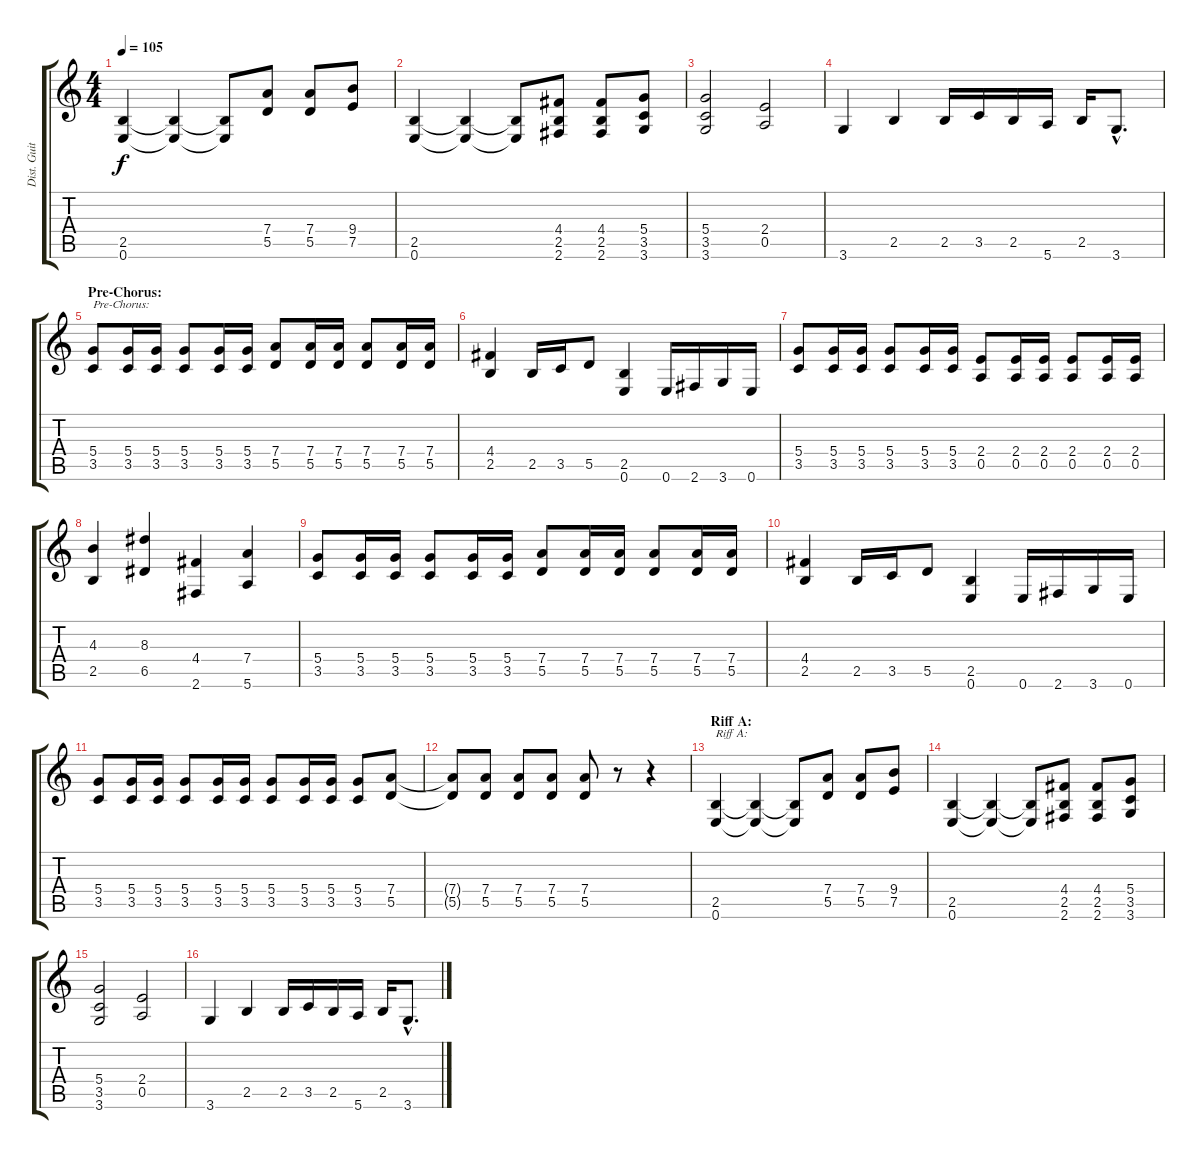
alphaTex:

\track ("Dist. Guitar 1" "Dist. Guit") {instrument distortionguitar}
\staff {score tabs}
\tuning (E4 B3 G3 D3 A2 E2) {hide}
\ts (4 4)
\tempo 105
\clef g2
\ks c
(2.5 0.6).4{dy f} (2.5{t} 0.6{t}).4 (2.5{t} 0.6{t}).8 (7.4 5.5).8 (7.4 5.5).8 (9.4 7.5).8 |
(2.5 0.6).4 (2.5{t} 0.6{t}).4 (2.5{t} 0.6{t}).8 (4.4 2.5 2.6).8 (4.4 2.5 2.6).8 (5.4 3.5 3.6).8 |
(5.4 3.5 3.6).2 (2.4 0.5).2 |
3.6.4 2.5.4 2.5.16 3.5.16 2.5.16 5.6.16 2.5.16 3.6{hac}.8{d} |
\section ("" "Pre-Chorus:")
(5.4 3.5).8{txt "Pre-Chorus:"} (5.4 3.5).16 (5.4 3.5).16 (5.4 3.5).8 (5.4 3.5).16 (5.4 3.5).16 (7.4 5.5).8 (7.4 5.5).16 (7.4 5.5).16 (7.4 5.5).8 (7.4 5.5).16 (7.4 5.5).16 |
(4.4 2.5).4 2.5.16 3.5.16 5.5.8 (2.5 0.6).4 0.6.16 2.6.16 3.6.16 0.6.16 |
(5.4 3.5).8 (5.4 3.5).16 (5.4 3.5).16 (5.4 3.5).8 (5.4 3.5).16 (5.4 3.5).16 (2.4 0.5).8 (2.4 0.5).16 (2.4 0.5).16 (2.4 0.5).8 (2.4 0.5).16 (2.4 0.5).16 |
(4.3 2.5).4 (8.3 6.5).4 (4.4 2.6).4 (7.4 5.6).4 |
(5.4 3.5).8 (5.4 3.5).16 (5.4 3.5).16 (5.4 3.5).8 (5.4 3.5).16 (5.4 3.5).16 (7.4 5.5).8 (7.4 5.5).16 (7.4 5.5).16 (7.4 5.5).8 (7.4 5.5).16 (7.4 5.5).16 |
(4.4 2.5).4 2.5.16 3.5.16 5.5.8 (2.5 0.6).4 0.6.16 2.6.16 3.6.16 0.6.16 |
(5.4 3.5).8 (5.4 3.5).16 (5.4 3.5).16 (5.4 3.5).8 (5.4 3.5).16 (5.4 3.5).16 (5.4 3.5).8 (5.4 3.5).16 (5.4 3.5).16 (5.4 3.5).8 (7.4 5.5).8 |
(7.4{t} 5.5{t}).8 (7.4 5.5).8 (7.4 5.5).8 (7.4 5.5).8 (7.4 5.5).8 r.8 r.4 |
\section ("" "Riff A:")
(2.5 0.6).4{txt "Riff A:"} (2.5{t} 0.6{t}).4 (2.5{t} 0.6{t}).8 (7.4 5.5).8 (7.4 5.5).8 (9.4 7.5).8 |
(2.5 0.6).4 (2.5{t} 0.6{t}).4 (2.5{t} 0.6{t}).8 (4.4 2.5 2.6).8 (4.4 2.5 2.6).8 (5.4 3.5 3.6).8 |
(5.4 3.5 3.6).2 (2.4 0.5).2 |
3.6.4 2.5.4 2.5.16 3.5.16 2.5.16 5.6.16 2.5.16 3.6{hac}.8{d}
